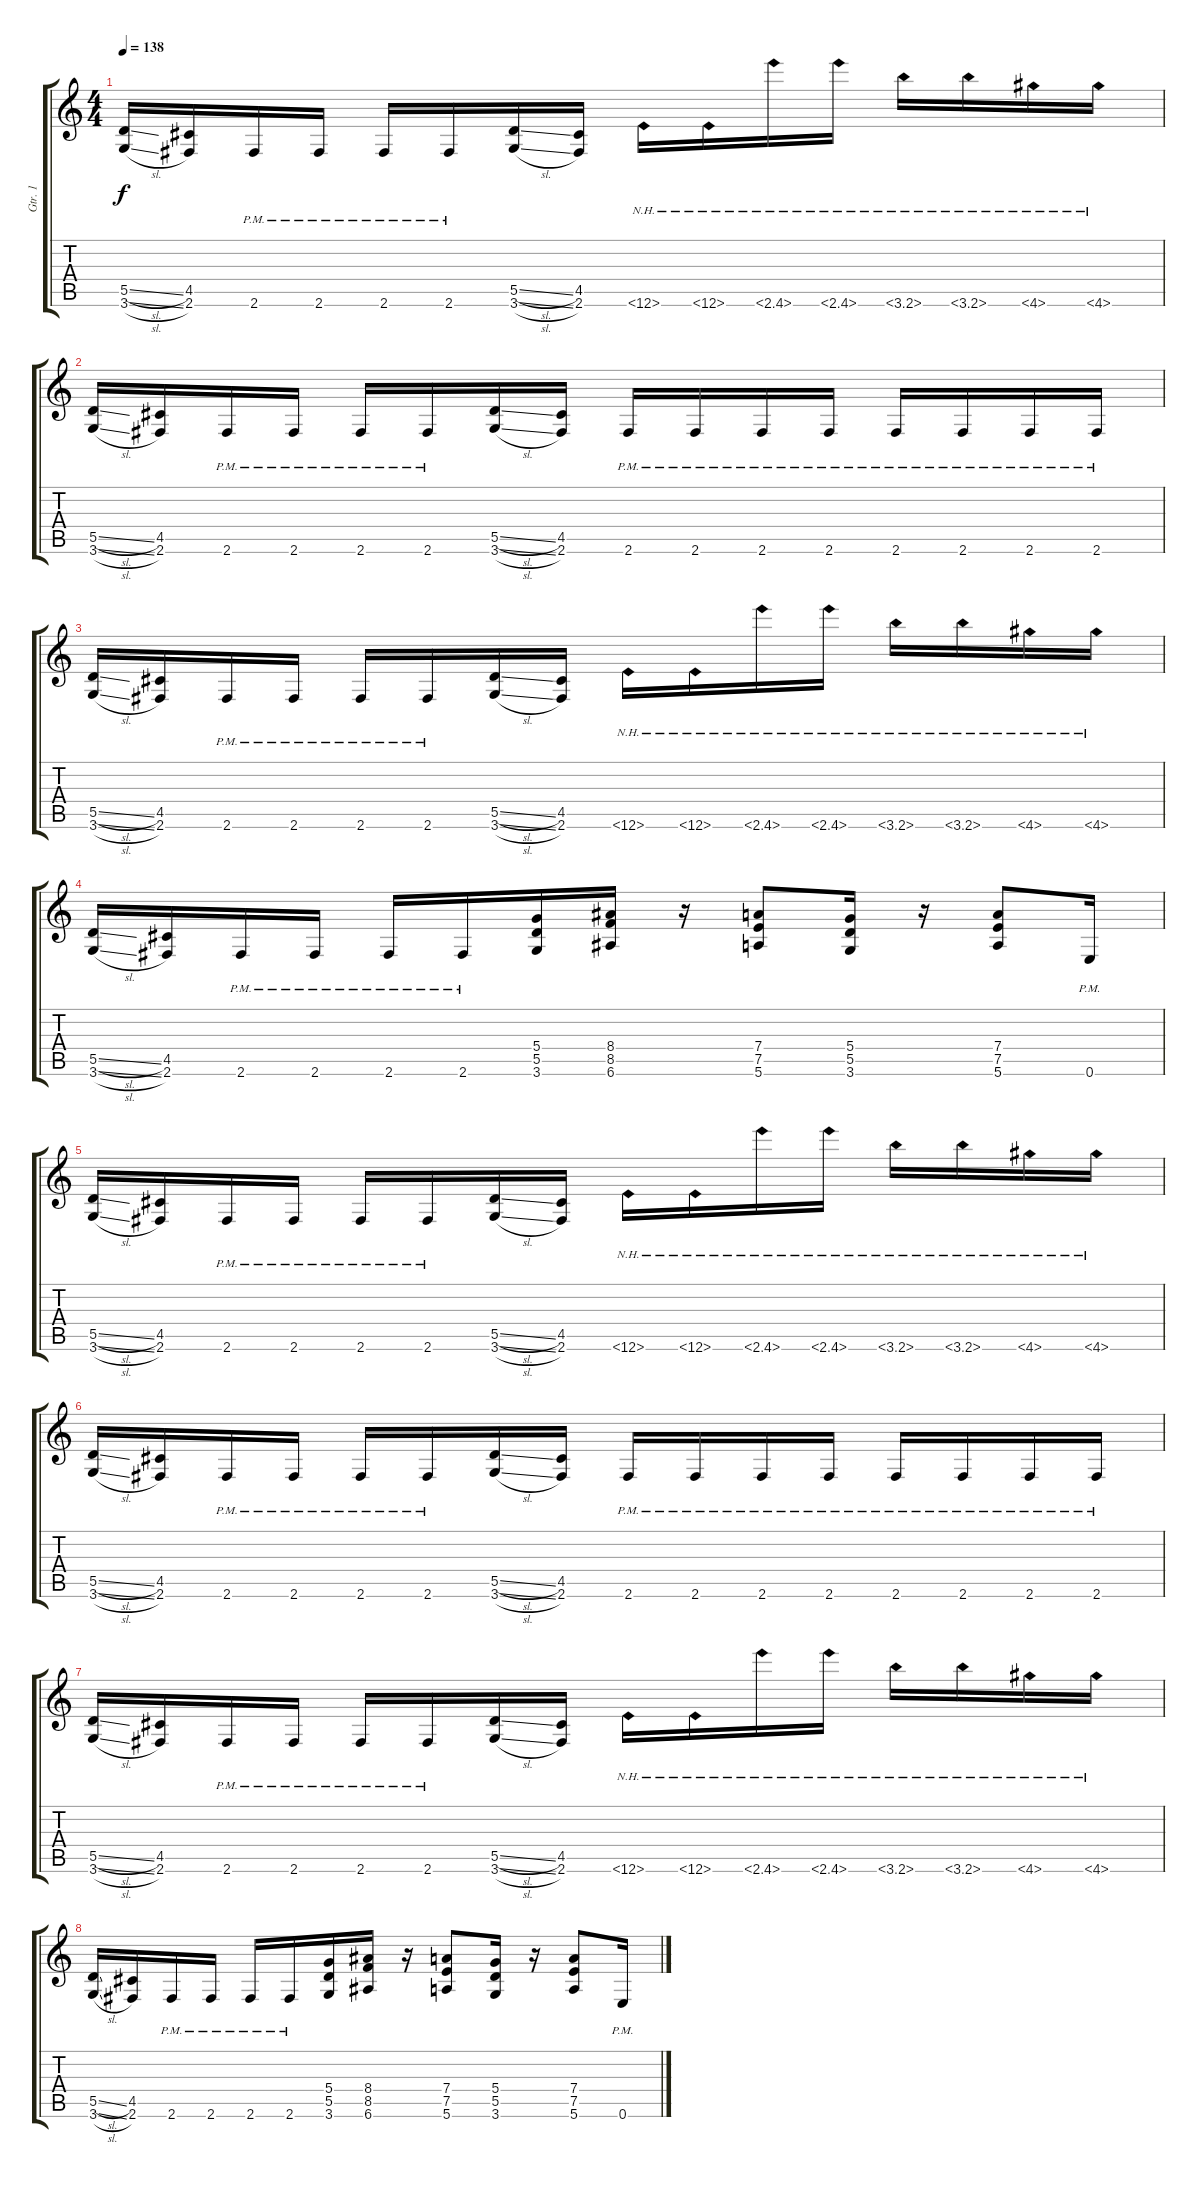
\track ("Gtr. 1" "Gtr. 1") {instrument distortionguitar}
\staff {score tabs}
\tuning (E4 B3 G3 D3 A2 E2) {hide}
\ts (4 4)
\tempo 138
\clef g2
\ks c
(5.5{sl} 3.6{sl}).16{dy f} (4.5 2.6).16 2.6{pm}.16 2.6{pm}.16 2.6{pm}.16 2.6{pm}.16 (5.5{sl} 3.6{sl}).16 (4.5 2.6).16 1.6{nh}.16 1.6{nh}.16 2.6{nh}.16 2.6{nh}.16 3.6{nh}.16 3.6{nh}.16 4.6{nh}.16 4.6{nh}.16 |
(5.5{sl} 3.6{sl}).16 (4.5 2.6).16 2.6{pm}.16 2.6{pm}.16 2.6{pm}.16 2.6{pm}.16 (5.5{sl} 3.6{sl}).16 (4.5 2.6).16 2.6{pm}.16 2.6{pm}.16 2.6{pm}.16 2.6{pm}.16 2.6{pm}.16 2.6{pm}.16 2.6{pm}.16 2.6{pm}.16 |
(5.5{sl} 3.6{sl}).16 (4.5 2.6).16 2.6{pm}.16 2.6{pm}.16 2.6{pm}.16 2.6{pm}.16 (5.5{sl} 3.6{sl}).16 (4.5 2.6).16 1.6{nh}.16 1.6{nh}.16 2.6{nh}.16 2.6{nh}.16 3.6{nh}.16 3.6{nh}.16 4.6{nh}.16 4.6{nh}.16 |
(5.5{sl} 3.6{sl}).16 (4.5 2.6).16 2.6{pm}.16 2.6{pm}.16 2.6{pm}.16 2.6{pm}.16 (5.4 5.5 3.6).16 (8.4 8.5 6.6).16 r.16 (7.4 7.5 5.6).8 (5.4 5.5 3.6).16 r.16 (7.4 7.5 5.6).8 0.6{pm}.16 |
(5.5{sl} 3.6{sl}).16 (4.5 2.6).16 2.6{pm}.16 2.6{pm}.16 2.6{pm}.16 2.6{pm}.16 (5.5{sl} 3.6{sl}).16 (4.5 2.6).16 1.6{nh}.16 1.6{nh}.16 2.6{nh}.16 2.6{nh}.16 3.6{nh}.16 3.6{nh}.16 4.6{nh}.16 4.6{nh}.16 |
(5.5{sl} 3.6{sl}).16 (4.5 2.6).16 2.6{pm}.16 2.6{pm}.16 2.6{pm}.16 2.6{pm}.16 (5.5{sl} 3.6{sl}).16 (4.5 2.6).16 2.6{pm}.16 2.6{pm}.16 2.6{pm}.16 2.6{pm}.16 2.6{pm}.16 2.6{pm}.16 2.6{pm}.16 2.6{pm}.16 |
(5.5{sl} 3.6{sl}).16 (4.5 2.6).16 2.6{pm}.16 2.6{pm}.16 2.6{pm}.16 2.6{pm}.16 (5.5{sl} 3.6{sl}).16 (4.5 2.6).16 1.6{nh}.16 1.6{nh}.16 2.6{nh}.16 2.6{nh}.16 3.6{nh}.16 3.6{nh}.16 4.6{nh}.16 4.6{nh}.16 |
(5.5{sl} 3.6{sl}).16 (4.5 2.6).16 2.6{pm}.16 2.6{pm}.16 2.6{pm}.16 2.6{pm}.16 (5.4 5.5 3.6).16 (8.4 8.5 6.6).16 r.16 (7.4 7.5 5.6).8 (5.4 5.5 3.6).16 r.16 (7.4 7.5 5.6).8 0.6{pm}.16
